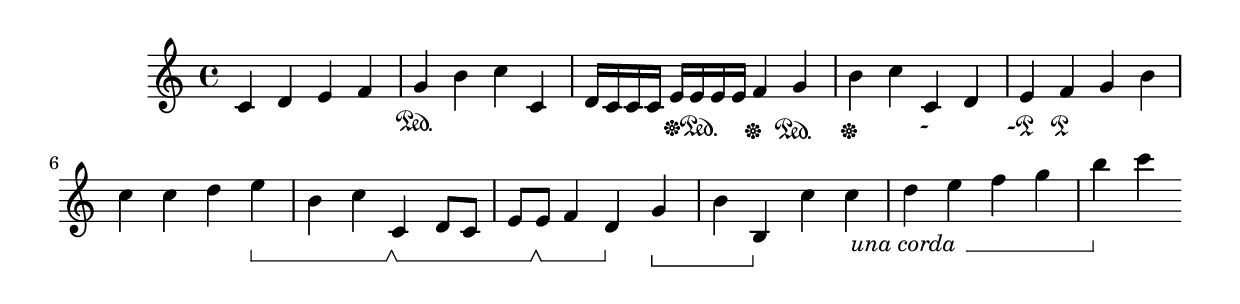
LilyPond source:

\version "1.7.18"

\header{ texidoc = "@cindex Pedal
Piano pedal symbols merge stop and start.  The strings are configurable. 
Text style, bracket style, and a mixture of both are supported.  "
}

\score{
    \context Staff \notes\relative c'{

	c4 d e f g
	-\sustainDown b c
	c,  d16-[  c  c c]  e-[ e -\sustainUp -\sustainDown e e ] f4 -\sustainUp 
	g-\sustainDown  b -\sustainUp c 
	\property Staff.pedalSustainStrings = #'("-" "-P" "P")
	\property Staff.SustainPedal \override #'padding = #-2
	c, -\sustainDown d e -\sustainUp -\sustainDown f
	-\sustainUp g b c

	\property Staff.SustainPedal \override #'pedal-type = #'bracket

	c4 d e -\sustainDown b c c, -\sustainUp -\sustainDown  d8-[ c]  e8-[ e -\sustainUp -\sustainDown] f4 d
	-\sustainUp g -\sustainDown b b, -\sustainUp c'

	\property Staff.UnaCordaPedal \override #'pedal-type = #'mixed

	c4 d \unaCorda e f g
	b \treCorde c

    }
}
%% new-chords-done %%
